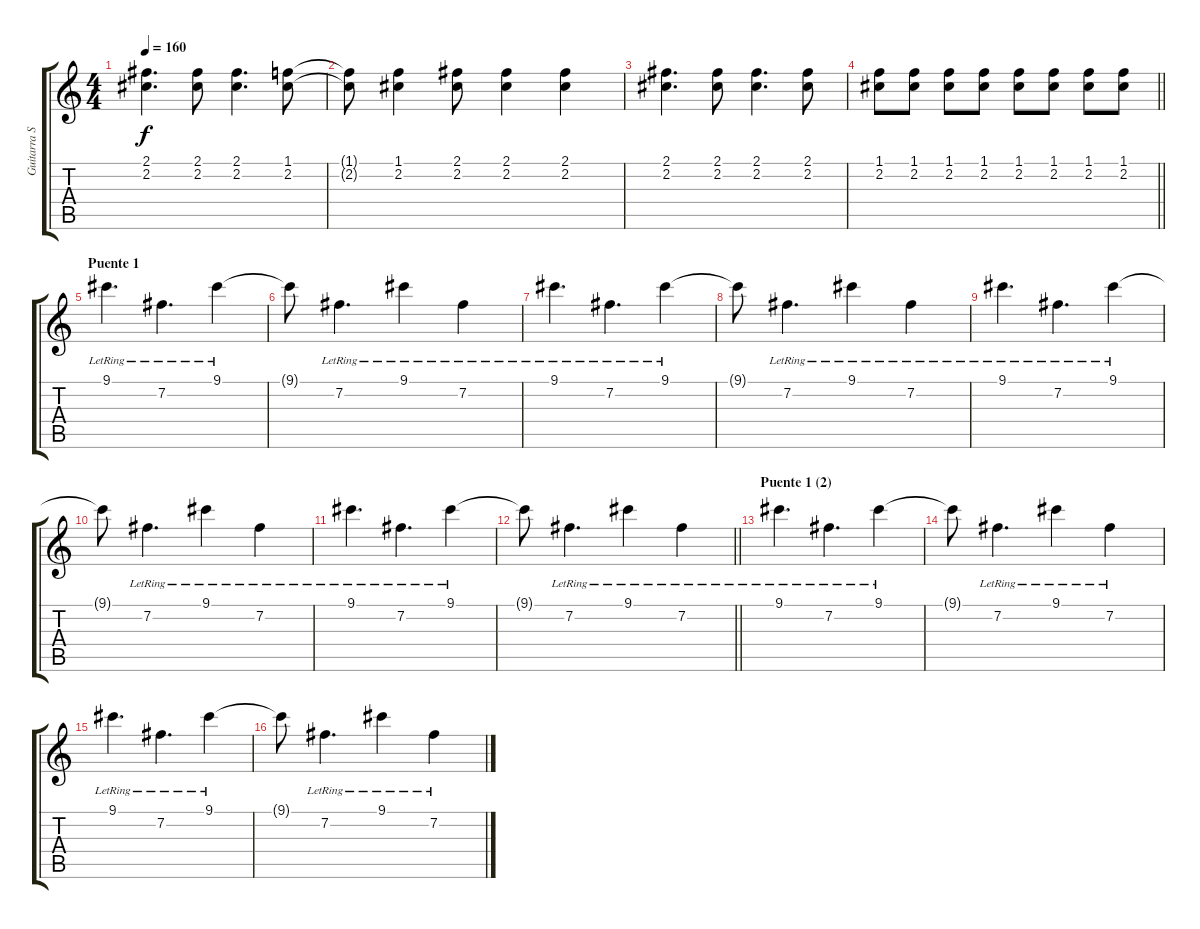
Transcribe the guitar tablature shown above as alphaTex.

\track ("Guitarra Solista" "Guitarra S") {instrument distortionguitar}
\staff {score tabs}
\tuning (E4 B3 G3 D3 A2 E2) {hide}
\ts (4 4)
\tempo 160
\clef g2
\ks c
(2.1 2.2).4{d dy f} (2.1 2.2).8 (2.1 2.2).4{d} (1.1 2.2).8 |
(1.1{t} 2.2{t}).8 (1.1 2.2).4 (2.1 2.2).8 (2.1 2.2).4 (2.1 2.2).4 |
(2.1 2.2).4{d} (2.1 2.2).8 (2.1 2.2).4{d} (2.1 2.2).8 |
\barLineRight lightlight
(1.1 2.2).8 (1.1 2.2).8 (1.1 2.2).8 (1.1 2.2).8 (1.1 2.2).8 (1.1 2.2).8 (1.1 2.2).8 (1.1 2.2).8 |
\section ("" "Puente 1")
9.1{lr}.4{d} 7.2{lr}.4{d} 9.1{lr}.4 |
9.1{t}.8 7.2{lr}.4{d} 9.1{lr}.4 7.2{lr}.4 |
9.1{lr}.4{d} 7.2{lr}.4{d} 9.1{lr}.4 |
9.1{t}.8 7.2{lr}.4{d} 9.1{lr}.4 7.2{lr}.4 |
9.1{lr}.4{d} 7.2{lr}.4{d} 9.1{lr}.4 |
9.1{t}.8 7.2{lr}.4{d} 9.1{lr}.4 7.2{lr}.4 |
9.1{lr}.4{d} 7.2{lr}.4{d} 9.1{lr}.4 |
\barLineRight lightlight
9.1{t}.8 7.2{lr}.4{d} 9.1{lr}.4 7.2{lr}.4 |
\section ("" "Puente 1 (2)")
9.1{lr}.4{d} 7.2{lr}.4{d} 9.1{lr}.4 |
9.1{t}.8 7.2{lr}.4{d} 9.1{lr}.4 7.2{lr}.4 |
9.1{lr}.4{d} 7.2{lr}.4{d} 9.1{lr}.4 |
9.1{t}.8 7.2{lr}.4{d} 9.1{lr}.4 7.2{lr}.4
